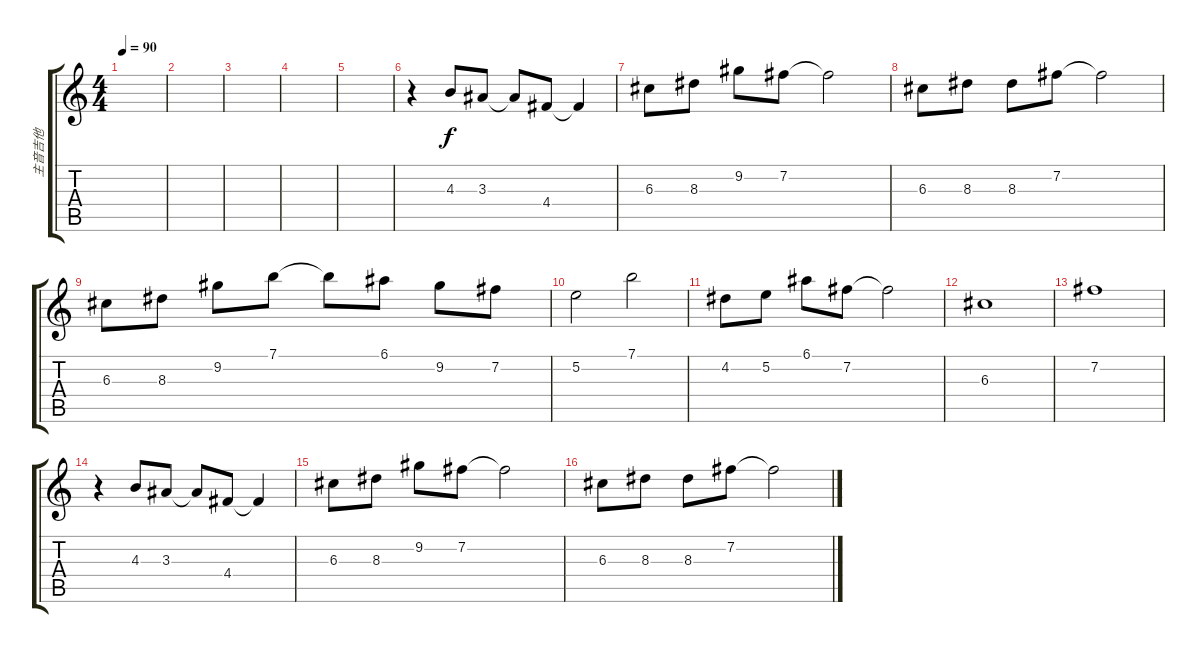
\track ("主音吉他" "主音吉他") {instrument distortionguitar}
\staff {score tabs}
\tuning (E4 B3 G3 D3 A2 E2) {hide}
\ts (4 4)
\tempo 90
\clef g2
\ks c
|
|
|
|
|
r.4 4.3.8 3.3.8 3.3{t}.8 4.4.8 4.4{t}.4 |
6.3.8 8.3.8 9.2.8 7.2.8 7.2{t}.2 |
6.3.8 8.3.8 8.3.8 7.2.8 7.2{t}.2 |
6.3.8 8.3.8 9.2.8 7.1.8 7.1{t}.8 6.1.8 9.2.8 7.2.8 |
5.2.2 7.1.2 |
4.2.8 5.2.8 6.1.8 7.2.8 7.2{t}.2 |
6.3.1 |
7.2.1 |
r.4 4.3.8 3.3.8 3.3{t}.8 4.4.8 4.4{t}.4 |
6.3.8 8.3.8 9.2.8 7.2.8 7.2{t}.2 |
6.3.8 8.3.8 8.3.8 7.2.8 7.2{t}.2
